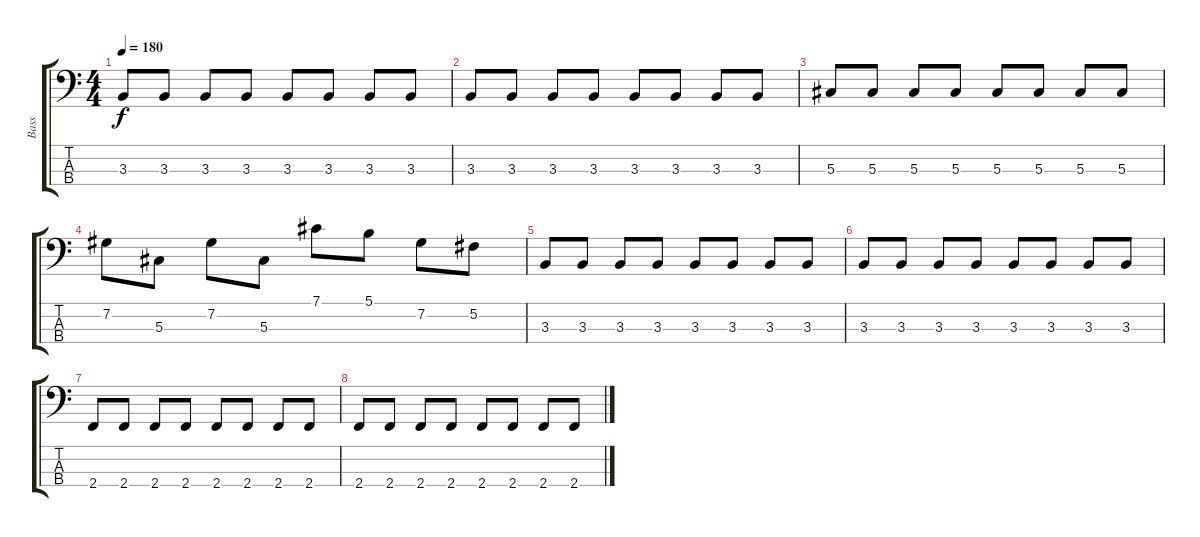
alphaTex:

\track ("Bass" "Bass") {instrument electricbassfinger}
\staff {score tabs}
\tuning (Gb2 Db2 Ab1 Eb1) {hide}
\ts (4 4)
\tempo 180
\clef f4
\ks c
3.3.8{dy f} 3.3.8 3.3.8 3.3.8 3.3.8 3.3.8 3.3.8 3.3.8 |
3.3.8 3.3.8 3.3.8 3.3.8 3.3.8 3.3.8 3.3.8 3.3.8 |
5.3.8 5.3.8 5.3.8 5.3.8 5.3.8 5.3.8 5.3.8 5.3.8 |
7.2.8 5.3.8 7.2.8 5.3.8 7.1.8 5.1.8 7.2.8 5.2.8 |
3.3.8 3.3.8 3.3.8 3.3.8 3.3.8 3.3.8 3.3.8 3.3.8 |
3.3.8 3.3.8 3.3.8 3.3.8 3.3.8 3.3.8 3.3.8 3.3.8 |
2.4.8 2.4.8 2.4.8 2.4.8 2.4.8 2.4.8 2.4.8 2.4.8 |
2.4.8 2.4.8 2.4.8 2.4.8 2.4.8 2.4.8 2.4.8 2.4.8
